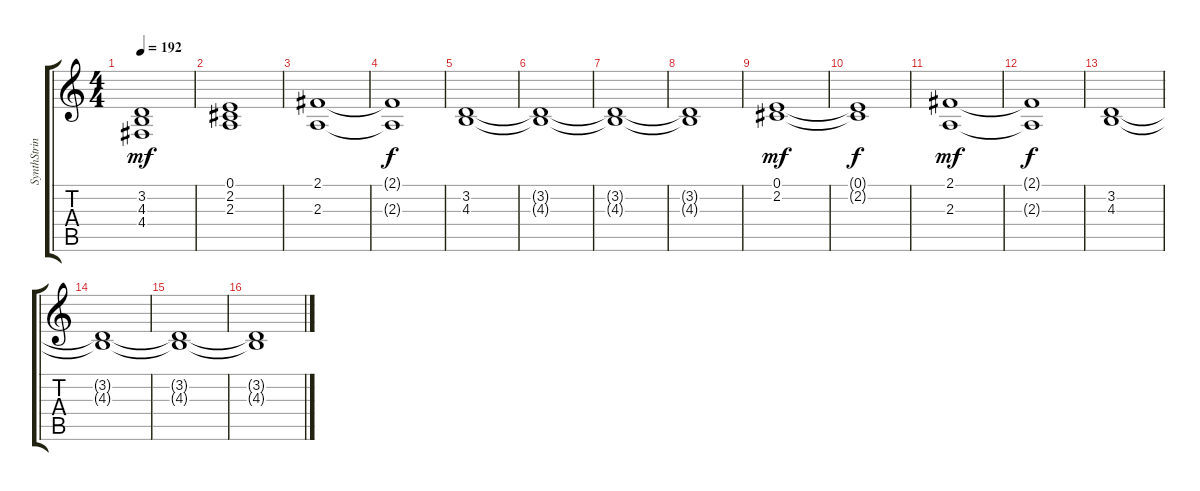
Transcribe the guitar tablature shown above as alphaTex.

\track ("SynthStrings1" "SynthStrin") {instrument synthstrings1}
\staff {score tabs}
\tuning (E4 B3 G3 D3 A2 E2) {hide}
\ts (4 4)
\tempo 192
\clef g2
\ks c
(3.2 4.3 4.4).1{dy mf} |
(0.1 2.2 2.3).1 |
(2.1 2.3).1 |
(2.1{t} 2.3{t}).1{dy f} |
(3.2 4.3).1 |
(3.2{t} 4.3{t}).1 |
(3.2{t} 4.3{t}).1 |
(3.2{t} 4.3{t}).1 |
(0.1 2.2).1{dy mf} |
(0.1{t} 2.2{t}).1{dy f} |
(2.1 2.3).1{dy mf} |
(2.1{t} 2.3{t}).1{dy f} |
(3.2 4.3).1 |
(3.2{t} 4.3{t}).1 |
(3.2{t} 4.3{t}).1 |
(3.2{t} 4.3{t}).1
